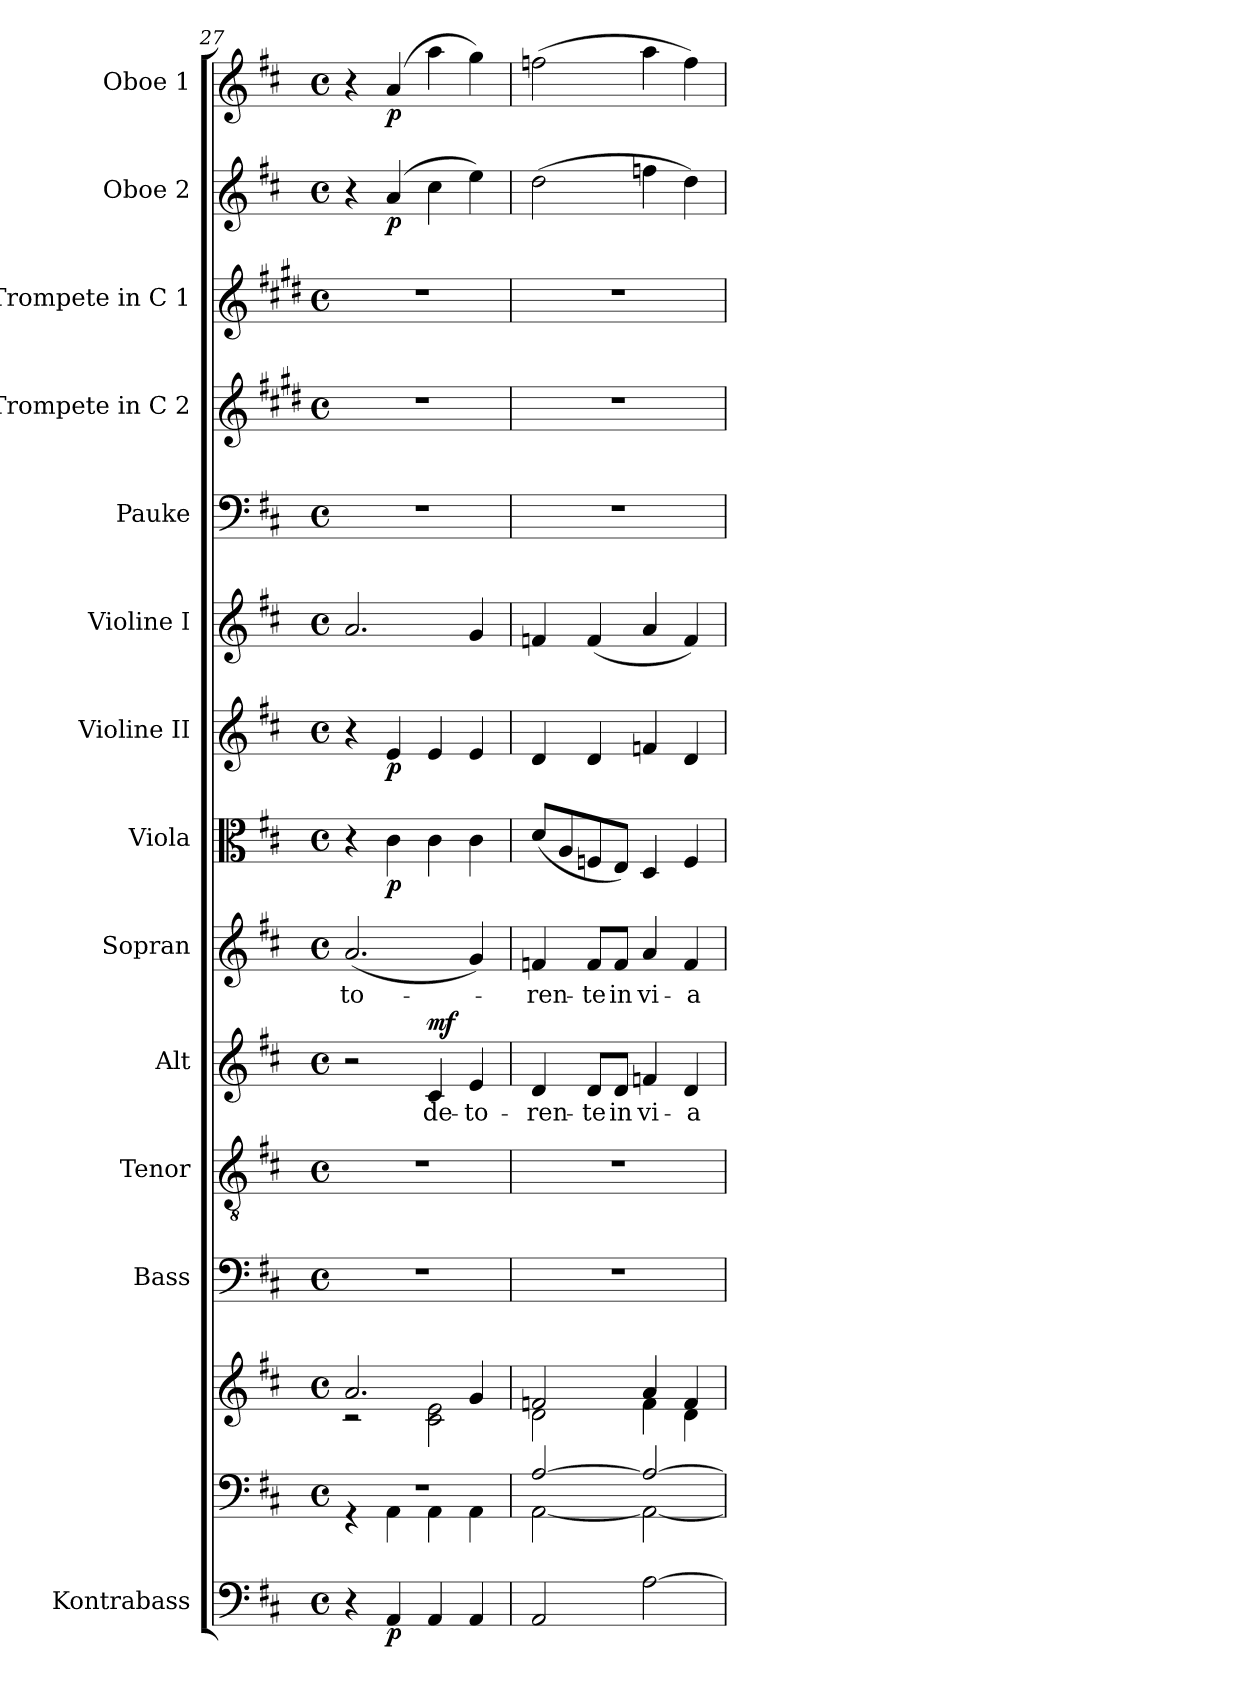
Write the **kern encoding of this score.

**kern	**dynam	**kern	**kern	**kern	**kern	**kern	**text	**dynam	**kern	**text	**kern	**dynam	**kern	**dynam	**kern	**kern	**kern	**kern	**kern	**dynam	**kern	**dynam
*part14	*part14	*part13	*part13	*part12	*part11	*part10	*part10	*part10	*part9	*part9	*part8	*part8	*part7	*part7	*part6	*part5	*part4	*part3	*part2	*part2	*part1	*part1
*staff15	*staff15	*staff14	*staff13	*staff12	*staff11	*staff10	*staff10	*staff10	*staff9	*staff9	*staff8	*staff8	*staff7	*staff7	*staff6	*staff5	*staff4	*staff3	*staff2	*staff2	*staff1	*staff1
*I"Kontrabass	*	*	*	*I"Bass	*I"Tenor	*I"Alt	*	*	*I"Sopran	*	*I"Viola	*	*I"Violine II	*	*I"Violine I	*I"Pauke	*I"Trompete in C 2	*I"Trompete in C 1	*I"Oboe 2	*	*I"Oboe 1	*
*I'Kb.	*	*	*	*I'B	*I'T	*I'A	*	*	*I'S	*	*I'Vla.	*	*I'Vl. II	*	*I'Vl. I	*I'Pk.	*	*	*I'Ob. 2	*	*I'Ob. 1	*
*clefF4	*	*clefF4	*clefG2	*clefF4	*clefGv2	*clefG2	*	*	*clefG2	*	*clefC3	*	*clefG2	*	*clefG2	*clefF4	*clefG2	*clefG2	*clefG2	*	*clefG2	*
*ITrd7c12	*	*	*	*	*	*	*	*	*	*	*	*	*	*	*	*	*ITrd1c2	*ITrd1c2	*	*	*	*
*k[f#c#]	*	*k[f#c#]	*k[f#c#]	*k[f#c#]	*k[f#c#]	*k[f#c#]	*	*	*k[f#c#]	*	*k[f#c#]	*	*k[f#c#]	*	*k[f#c#]	*k[f#c#]	*k[f#c#]	*k[f#c#]	*k[f#c#]	*	*k[f#c#]	*
*D:	*	*D:	*D:	*D:	*D:	*D:	*	*	*D:	*	*D:	*	*D:	*	*D:	*D:	*D:	*D:	*D:	*	*D:	*
*M4/4	*	*M4/4	*M4/4	*M4/4	*M4/4	*M4/4	*	*	*M4/4	*	*M4/4	*	*M4/4	*	*M4/4	*M4/4	*M4/4	*M4/4	*M4/4	*	*M4/4	*
*met(c)	*	*met(c)	*met(c)	*met(c)	*met(c)	*met(c)	*	*	*met(c)	*	*met(c)	*	*met(c)	*	*met(c)	*met(c)	*met(c)	*met(c)	*met(c)	*	*met(c)	*
=27	=27	=27	=27	=27	=27	=27	=27	=27	=27	=27	=27	=27	=27	=27	=27	=27	=27	=27	=27	=27	=27	=27
*	*	*^	*^	*	*	*	*	*	*	*	*	*	*	*	*	*	*	*	*	*	*	*
!	!	!	!	!	!	!	!	!	!	!	!	!LO:LY:b	!	!	!	!	!	!	!	!	!	!	!	!
4r	.	1rF	4r	2.a/	2rc	1r	1r	2r	.	.	(<2.a/	-to-	4r	.	4r	.	2.a/	1r	1r	1r	4r	.	4r	.
!	!LO:DY:b	!	!	!	!	!	!	!	!	!	!	!	!	!LO:DY:b	!	!LO:DY:b	!	!	!	!	!	!LO:DY:b	!	!LO:DY:b
4AAA/	p	.	4AA\	.	.	.	.	.	.	.	.	.	4c#\	p	4e/	p	.	.	.	.	(4a/	p	(4a/	p
!	!	!	!	!	!	!	!	!	!LO:LY:b	!LO:DY:a	!	!	!	!	!	!	!	!	!	!	!	!	!	!
4AAA/	.	.	4AA\	.	2c#\ 2e\	.	.	4c#/	de-	mf	.	.	4c#\	.	4e/	.	.	.	.	.	4cc#\	.	4aa\	.
!	!	!	!	!	!	!	!	!	!LO:LY:b	!	!	!	!	!	!	!	!	!	!	!	!	!	!	!
4AAA/	.	.	4AA\	4g/	.	.	.	4e/	-to-	.	4g/)	.	4c#\	.	4e/	.	4g/	.	.	.	4ee\)	.	4gg\)	.
=28	=28	=28	=28	=28	=28	=28	=28	=28	=28	=28	=28	=28	=28	=28	=28	=28	=28	=28	=28	=28	=28	=28	=28	=28
!	!	!	!	!	!	!	!	!	!LO:LY:b	!	!	!LO:LY:b	!	!	!	!	!	!	!	!	!	!	!	!
2AAA/	.	[>2A/	[<2AA\	2fn/	2d\	1r	1r	4d/	-ren-	.	4fn/	-ren-	(<8d/L	.	4d/	.	4fn/	1r	1r	1r	(>2dd\	.	(>2ffn\	.
.	.	.	.	.	.	.	.	.	.	.	.	.	8A/	.	.	.	.	.	.	.	.	.	.	.
!	!	!	!	!	!	!	!	!	!LO:LY:b	!	!	!LO:LY:b	!	!	!	!	!	!	!	!	!	!	!	!
.	.	.	.	.	.	.	.	8d/L	-te	.	8f/L	-te	8Fn/	.	4d/	.	(<4f/	.	.	.	.	.	.	.
!	!	!	!	!	!	!	!	!	!LO:LY:b	!	!	!LO:LY:b	!	!	!	!	!	!	!	!	!	!	!	!
.	.	.	.	.	.	.	.	8d/J	in	.	8f/J	in	8E/J)	.	.	.	.	.	.	.	.	.	.	.
!	!	!	!	!	!	!	!	!	!LO:LY:b	!	!	!LO:LY:b	!	!	!	!	!	!	!	!	!	!	!	!
[2AA\	.	2A/_	2AA\_	4a/	4f\	.	.	4fn/	vi-	.	4a/	vi-	4D/	.	4fn/	.	4a/	.	.	.	4ffn\	.	4aa\	.
!	!	!	!	!	!	!	!	!	!LO:LY:b	!	!	!LO:LY:b	!	!	!	!	!	!	!	!	!	!	!	!
.	.	.	.	4f/	4d\	.	.	4d/	-a	.	4f/	-a	4F/	.	4d/	.	4f/)	.	.	.	4dd\)	.	4ff\)	.
*	*	*v	*v	*	*	*	*	*	*	*	*	*	*	*	*	*	*	*	*	*	*	*	*	*
*	*	*	*v	*v	*	*	*	*	*	*	*	*	*	*	*	*	*	*	*	*	*	*	*
=	=	=	=	=	=	=	=	=	=	=	=	=	=	=	=	=	=	=	=	=	=	=
*-	*-	*-	*-	*-	*-	*-	*-	*-	*-	*-	*-	*-	*-	*-	*-	*-	*-	*-	*-	*-	*-	*-
